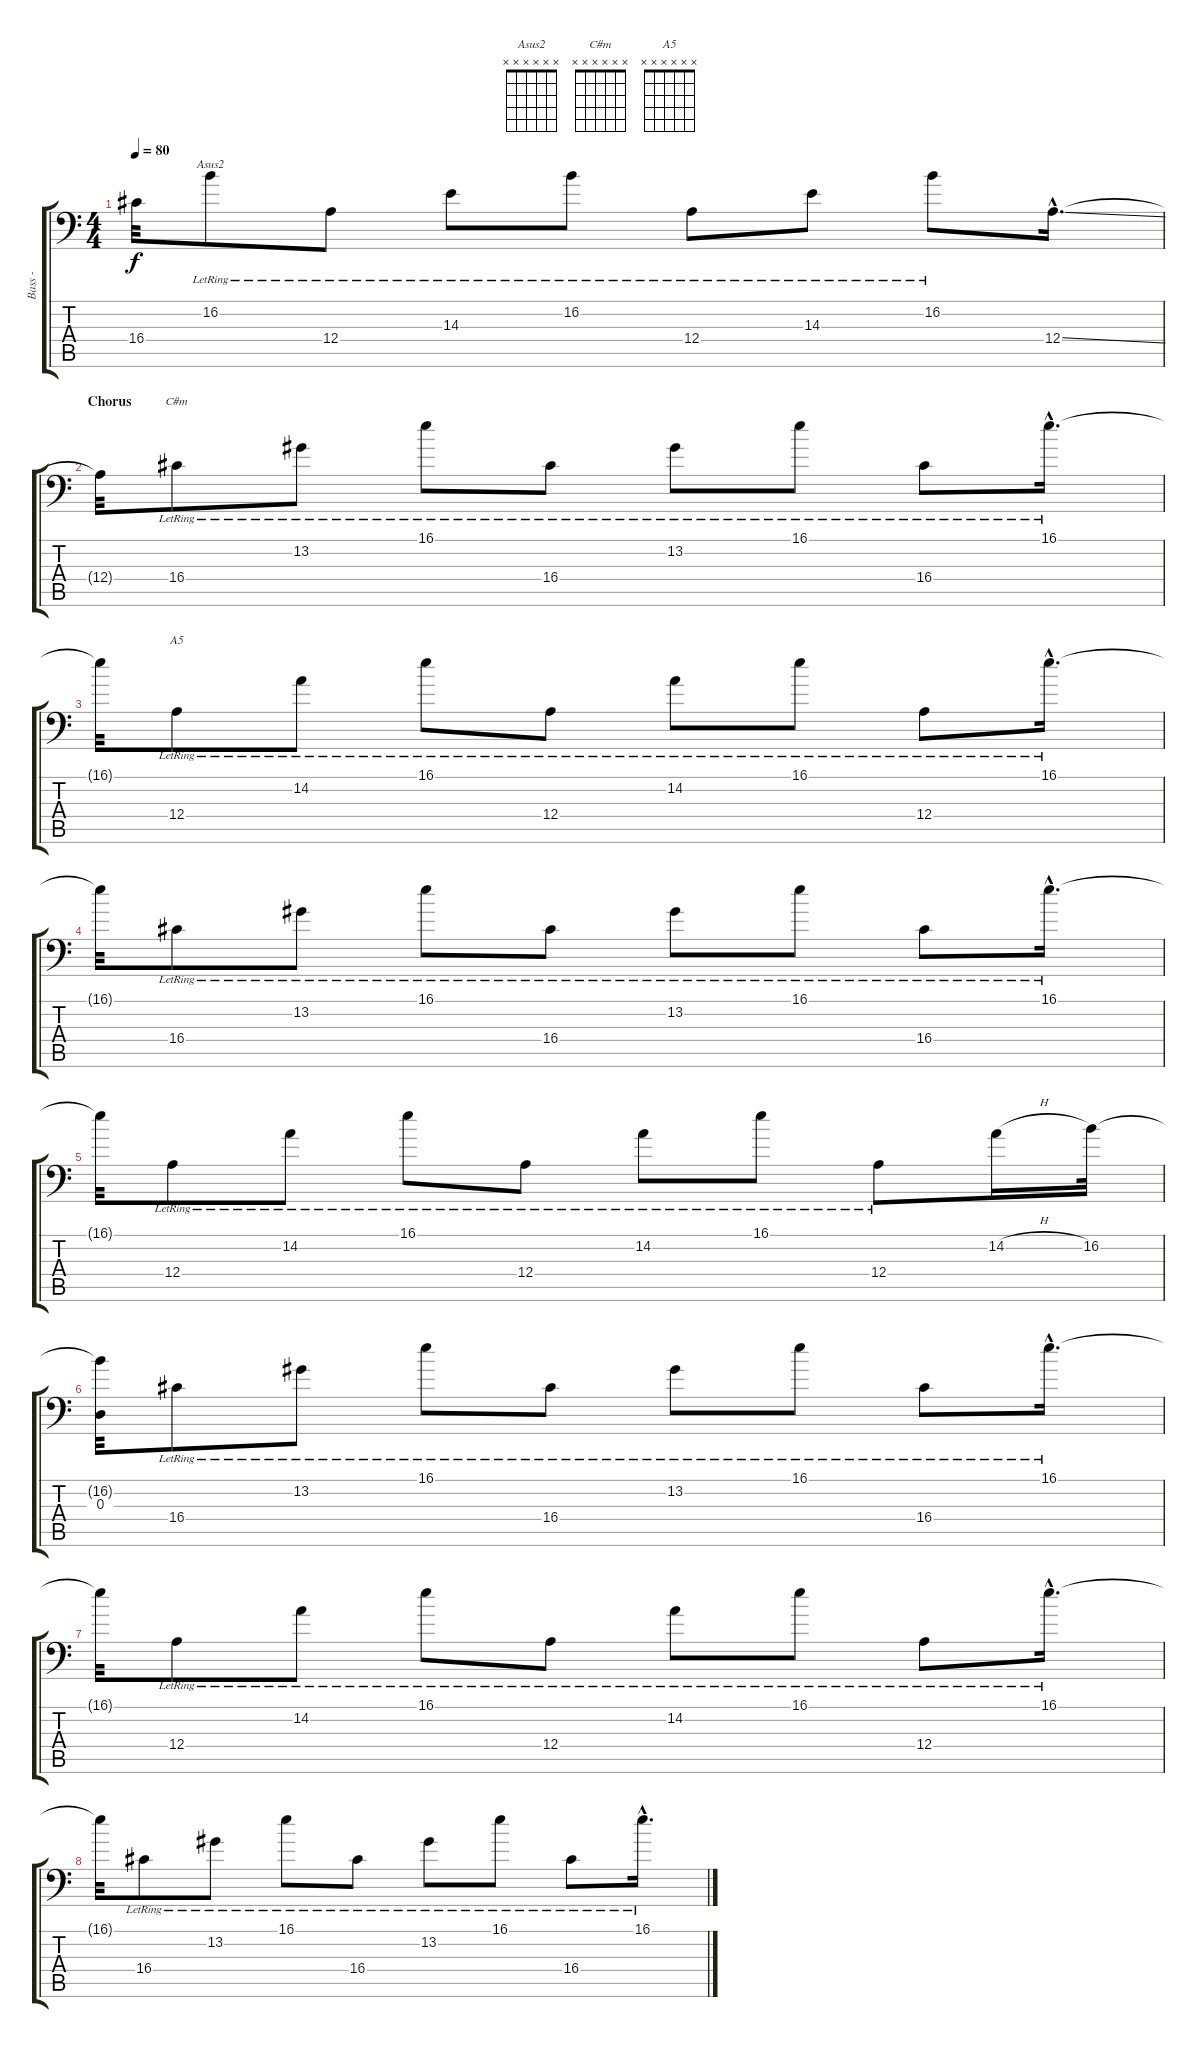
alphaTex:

\track ("   Bass - FX" "   Bass - ") {instrument electricbassfinger}
\staff {score tabs}
\tuning (C3 G2 D2 A1 E1 B0) {hide}
\chord ("Asus2" x x x x x x)
\chord ("C#m" x x x x x x)
\chord ("A5" x x x x x x)
\ts (4 4)
\tempo 80
\clef f4
\ks c
16.4{t}.32{dy f} 16.2{lr}.8{ch "Asus2" balance 8} 12.4{lr}.8 14.3{lr}.8 16.2{lr}.8 12.4{lr}.8 14.3{lr}.8 16.2{lr}.8 12.4{ss hac}.16{d} |
\section ("" "Chorus")
12.4{t}.32 16.4{lr}.8{ch "C#m" balance 10} 13.2{lr}.8 16.1{lr}.8 16.4{lr}.8 13.2{lr}.8 16.1{lr}.8 16.4{lr}.8 16.1{hac lr}.16{d} |
16.1{t}.32 12.4{lr}.8{ch "A5"} 14.2{lr}.8 16.1{lr}.8 12.4{lr}.8 14.2{lr}.8 16.1{lr}.8 12.4{lr}.8 16.1{hac lr}.16{d} |
16.1{t}.32 16.4{lr}.8 13.2{lr}.8 16.1{lr}.8 16.4{lr}.8 13.2{lr}.8 16.1{lr}.8 16.4{lr}.8 16.1{hac lr}.16{d} |
16.1{t}.32 12.4{lr}.8 14.2{lr}.8 16.1{lr}.8 12.4{lr}.8 14.2{lr}.8 16.1{lr}.8 12.4{lr}.8 14.2{h}.16 16.2.32{balance 8} |
(16.2{t} 0.3).32 16.4{lr}.8 13.2{lr}.8 16.1{lr}.8 16.4{lr}.8 13.2{lr}.8 16.1{lr}.8 16.4{lr}.8 16.1{hac lr}.16{d} |
16.1{t}.32 12.4{lr}.8 14.2{lr}.8 16.1{lr}.8 12.4{lr}.8 14.2{lr}.8 16.1{lr}.8 12.4{lr}.8 16.1{hac lr}.16{d} |
16.1{t}.32 16.4{lr}.8 13.2{lr}.8 16.1{lr}.8 16.4{lr}.8 13.2{lr}.8 16.1{lr}.8 16.4{lr}.8 16.1{hac lr}.16{d}
